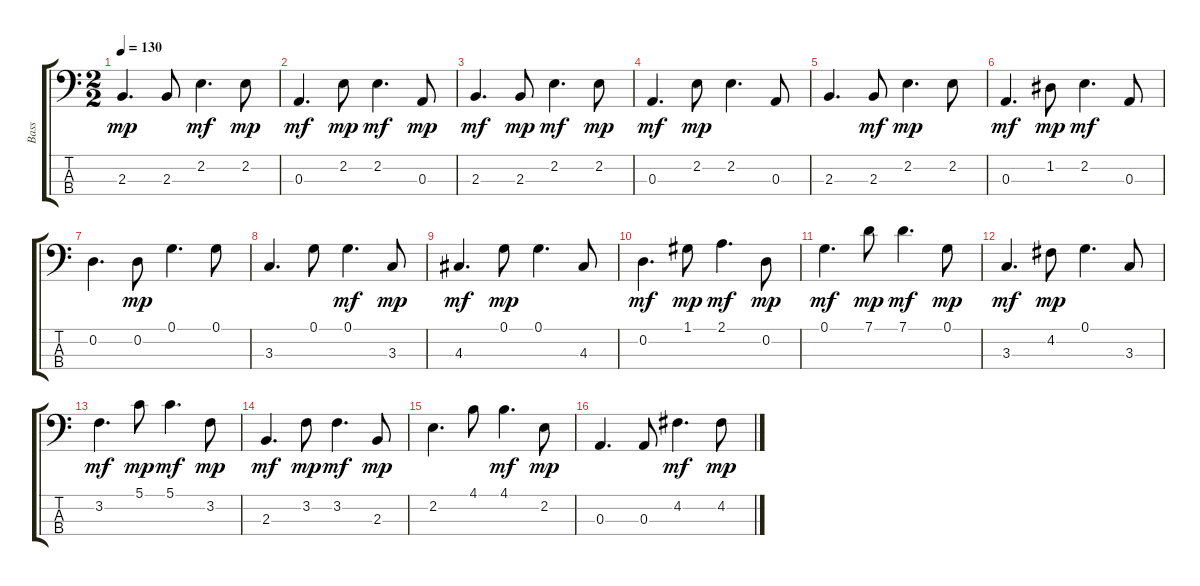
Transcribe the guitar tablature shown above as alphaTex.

\track ("Bass" "Bass") {instrument electricbassfinger}
\staff {score tabs}
\tuning (G2 D2 A1 E1) {hide}
\ts (2 2)
\tempo 130
\clef f4
\ks c
2.3.4{d dy mp} 2.3.8 2.2.4{d dy mf} 2.2.8{dy mp} |
0.3.4{d dy mf} 2.2.8{dy mp} 2.2.4{d dy mf} 0.3.8{dy mp} |
2.3.4{d dy mf} 2.3.8{dy mp} 2.2.4{d dy mf} 2.2.8{dy mp} |
0.3.4{d dy mf} 2.2.8{dy mp} 2.2.4{d} 0.3.8 |
2.3.4{d} 2.3.8{dy mf} 2.2.4{d dy mp} 2.2.8 |
0.3.4{d dy mf} 1.2.8{dy mp} 2.2.4{d dy mf} 0.3.8 |
0.2.4{d} 0.2.8{dy mp} 0.1.4{d} 0.1.8 |
3.3.4{d} 0.1.8 0.1.4{d dy mf} 3.3.8{dy mp} |
4.3.4{d dy mf} 0.1.8{dy mp} 0.1.4{d} 4.3.8 |
0.2.4{d dy mf} 1.1.8{dy mp} 2.1.4{d dy mf} 0.2.8{dy mp} |
0.1.4{d dy mf} 7.1.8{dy mp} 7.1.4{d dy mf} 0.1.8{dy mp} |
3.3.4{d dy mf} 4.2.8{dy mp} 0.1.4{d} 3.3.8 |
3.2.4{d dy mf} 5.1.8{dy mp} 5.1.4{d dy mf} 3.2.8{dy mp} |
2.3.4{d dy mf} 3.2.8{dy mp} 3.2.4{d dy mf} 2.3.8{dy mp} |
2.2.4{d} 4.1.8 4.1.4{d dy mf} 2.2.8{dy mp} |
0.3.4{d} 0.3.8 4.2.4{d dy mf} 4.2.8{dy mp}
